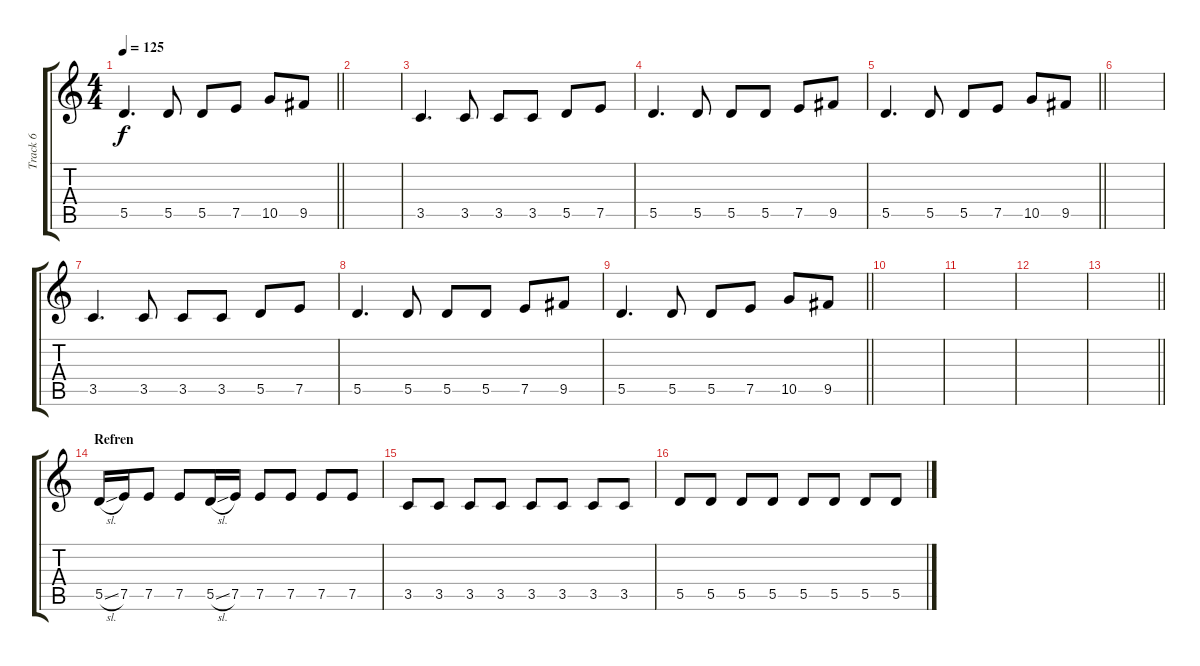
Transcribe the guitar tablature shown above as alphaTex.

\track ("Track 6" "Track 6") {instrument electricbassfinger}
\staff {score tabs}
\tuning (E4 B3 G3 D3 A2 E2) {hide}
\ts (4 4)
\tempo 125
\clef g2
\barLineRight lightlight
\ks c
5.5.4{d dy f} 5.5.8 5.5.8 7.5.8 10.5.8 9.5.8 |
\section ("" "")
|
3.5.4{d} 3.5.8 3.5.8 3.5.8 5.5.8 7.5.8 |
5.5.4{d} 5.5.8 5.5.8 5.5.8 7.5.8 9.5.8 |
\barLineRight lightlight
5.5.4{d} 5.5.8 5.5.8 7.5.8 10.5.8 9.5.8 |
|
3.5.4{d} 3.5.8 3.5.8 3.5.8 5.5.8 7.5.8 |
5.5.4{d} 5.5.8 5.5.8 5.5.8 7.5.8 9.5.8 |
\barLineRight lightlight
5.5.4{d} 5.5.8 5.5.8 7.5.8 10.5.8 9.5.8 |
|
|
|
\barLineRight lightlight
|
\section ("" "Refren")
5.5{sl}.16 7.5.16 7.5.8 7.5.8 5.5{sl}.16 7.5.16 7.5.8 7.5.8 7.5.8 7.5.8 |
3.5.8 3.5.8 3.5.8 3.5.8 3.5.8 3.5.8 3.5.8 3.5.8 |
5.5.8 5.5.8 5.5.8 5.5.8 5.5.8 5.5.8 5.5.8 5.5.8
